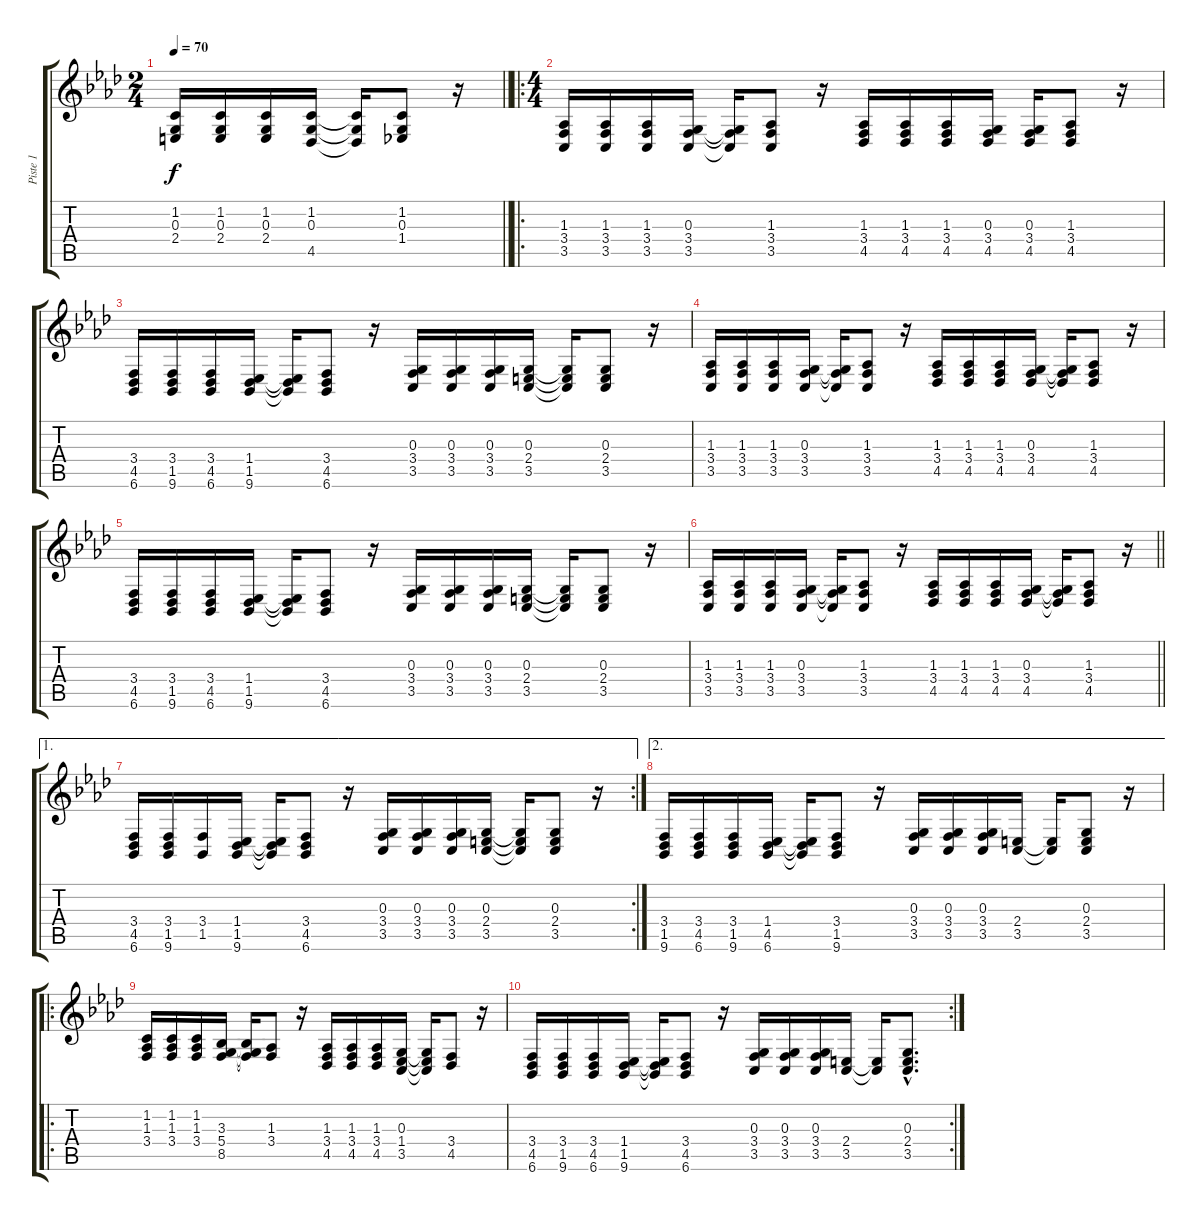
\track ("Piste 1" "Piste 1") {instrument shakuhachi}
\staff {score tabs}
\tuning (E4 B3 G3 D3 A2 E2) {hide}
\ts (2 4)
\tempo 70
\clef g2
\barLineRight lightlight
\ks ab
(1.2 0.3 2.4).16{dy f} (1.2 0.3 2.4).16 (1.2 0.3 2.4).16 (1.2 0.3 4.5).16 (1.2{t} 0.3{t} 4.5{t}).16 (1.2 0.3 1.4).8 r.16 |
\ro
\ts (4 4)
(1.3 3.4 3.5).16 (1.3 3.4 3.5).16 (1.3 3.4 3.5).16 (0.3 3.4 3.5).16 (0.3{t} 3.4{t} 3.5{t}).16 (1.3 3.4 3.5).8 r.16 (1.3 3.4 4.5).16 (1.3 3.4 4.5).16 (1.3 3.4 4.5).16 (0.3 3.4 4.5).16 (0.3 3.4 4.5).16 (1.3 3.4 4.5).8 r.16 |
(3.4 4.5 6.6).16 (3.4 1.5 9.6).16 (3.4 4.5 6.6).16 (1.4 1.5 9.6).16 (1.4{t} 1.5{t} 9.6{t}).16 (3.4 4.5 6.6).8 r.16 (0.3 3.4 3.5).16 (0.3 3.4 3.5).16 (0.3 3.4 3.5).16 (0.3 2.4 3.5).16 (0.3{t} 2.4{t} 3.5{t}).16 (0.3 2.4 3.5).8 r.16 |
(1.3 3.4 3.5).16 (1.3 3.4 3.5).16 (1.3 3.4 3.5).16 (0.3 3.4 3.5).16 (0.3{t} 3.4{t} 3.5{t}).16 (1.3 3.4 3.5).8 r.16 (1.3 3.4 4.5).16 (1.3 3.4 4.5).16 (1.3 3.4 4.5).16 (0.3 3.4 4.5).16 (0.3{t} 3.4{t} 4.5{t}).16 (1.3 3.4 4.5).8 r.16 |
(3.4 4.5 6.6).16 (3.4 1.5 9.6).16 (3.4 4.5 6.6).16 (1.4 1.5 9.6).16 (1.4{t} 1.5{t} 9.6{t}).16 (3.4 4.5 6.6).8 r.16 (0.3 3.4 3.5).16 (0.3 3.4 3.5).16 (0.3 3.4 3.5).16 (0.3 2.4 3.5).16 (0.3{t} 2.4{t} 3.5{t}).16 (0.3 2.4 3.5).8 r.16 |
\barLineRight lightlight
(1.3 3.4 3.5).16 (1.3 3.4 3.5).16 (1.3 3.4 3.5).16 (0.3 3.4 3.5).16 (0.3{t} 3.4{t} 3.5{t}).16 (1.3 3.4 3.5).8 r.16 (1.3 3.4 4.5).16 (1.3 3.4 4.5).16 (1.3 3.4 4.5).16 (0.3 3.4 4.5).16 (0.3{t} 3.4{t} 4.5{t}).16 (1.3 3.4 4.5).8 r.16 |
\ae 1
\rc 2
(3.4 4.5 6.6).16 (3.4 1.5 9.6).16 (3.4 1.5).16 (1.4 1.5 9.6).16 (1.4{t} 1.5{t} 9.6{t}).16 (3.4 4.5 6.6).8 r.16 (0.3 3.4 3.5).16 (0.3 3.4 3.5).16 (0.3 3.4 3.5).16 (0.3 2.4 3.5).16 (0.3{t} 2.4{t} 3.5{t}).16 (0.3 2.4 3.5).8 r.16 |
\ae 2
(3.4 1.5 9.6).16 (3.4 4.5 6.6).16 (3.4 1.5 9.6).16 (1.4 4.5 6.6).16 (1.4{t} 4.5{t} 6.6{t}).16 (3.4 1.5 9.6).8 r.16 (0.3 3.4 3.5).16 (0.3 3.4 3.5).16 (0.3 3.4 3.5).16 (2.4 3.5).16 (2.4{t} 3.5{t}).16 (0.3 2.4 3.5).8 r.16 |
\ro
(1.2 1.3 3.4).16 (1.2 1.3 3.4).16 (1.2 1.3 3.4).16 (3.3 5.4 8.5).16 (3.3{t} 5.4{t} 8.5{t}).16 (1.3 3.4).8 r.16 (1.3 3.4 4.5).16 (1.3 3.4 4.5).16 (1.3 3.4 4.5).16 (0.3 1.4 3.5).16 (0.3{t} 1.4{t} 3.5{t}).16 (3.4 4.5).8 r.16 |
\rc 2
(3.4 4.5 6.6).16 (3.4 1.5 9.6).16 (3.4 4.5 6.6).16 (1.4 1.5 9.6).16 (1.4{t} 1.5{t} 9.6{t}).16 (3.4 4.5 6.6).8 r.16 (0.3 3.4 3.5).16 (0.3 3.4 3.5).16 (0.3 3.4 3.5).16 (2.4 3.5).16 (2.4{t} 3.5{t}).16 (0.3{hac} 2.4{hac} 3.5{hac}).8{d}
